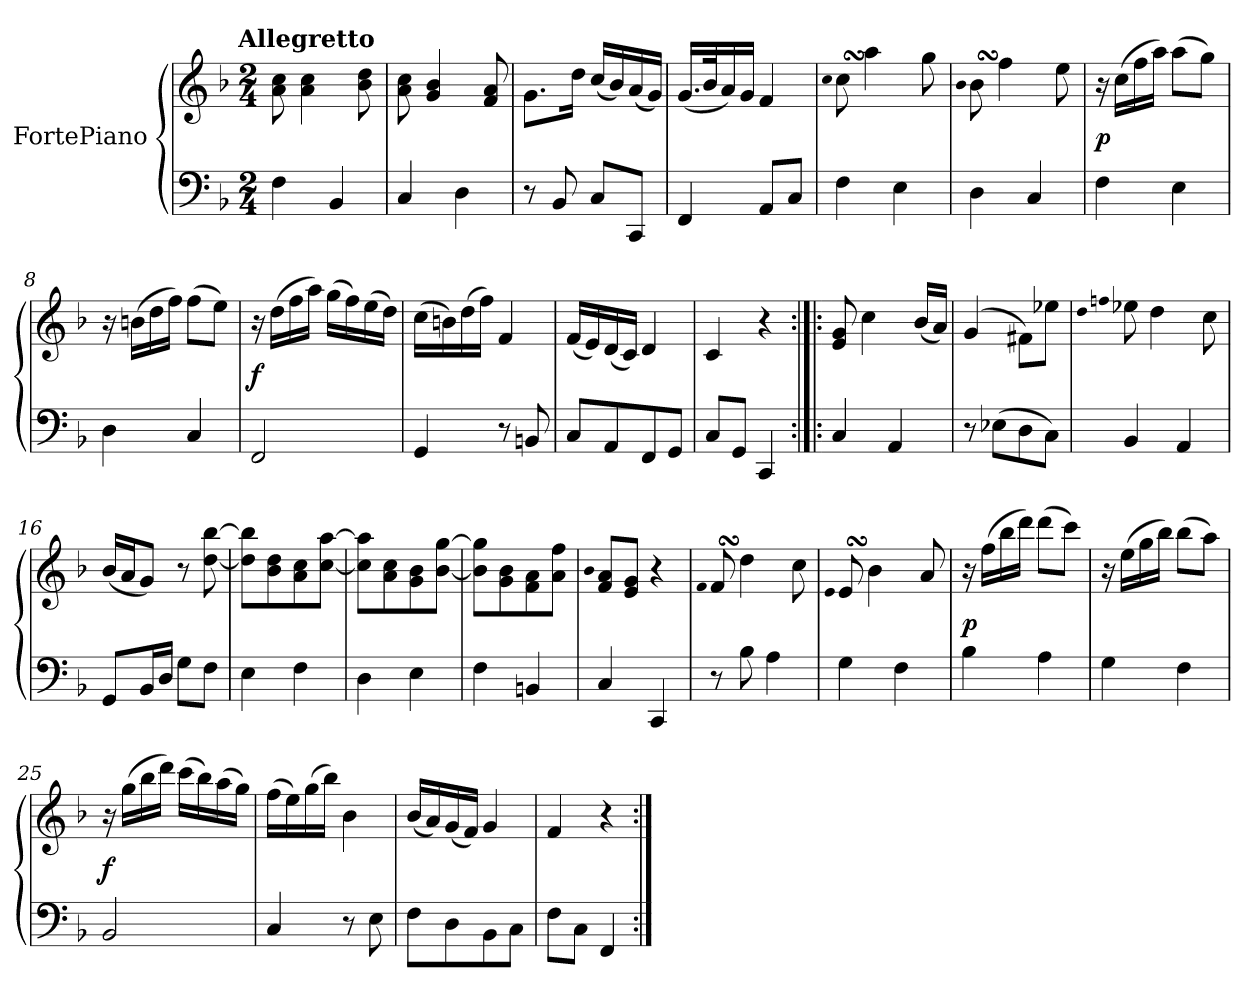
**kern	**kern	**dynam
*part1	*part1	*part1
*staff2	*staff1	*staff1/2
*I"FortePiano	*	*
*clefF4	*clefG2	*
*k[b-]	*k[b-]	*
*F:	*F:	*
!!LO:TX:omd:t=Allegretto
*M2/4	*M2/4	*
*MM110	*MM110	*
=1	=1	=1
4F\	8a\ 8cc\	.
.	4a\ 4cc\	.
4BB-/	.	.
.	8b-\ 8dd\	.
=2	=2	=2
4C/	8a\ 8cc\	.
.	4g/ 4b-/	.
4D\	.	.
.	8f/ 8a/	.
=3	=3	=3
8r	8.g\L	.
8BB-/	.	.
.	16dd\Jk	.
8C/L	(16cc/LL	.
.	16b-/)	.
8CC/J	(16a/	.
.	16g/JJ)	.
=4	=4	=4
4FF/	(16.g/LL	.
.	32b-/K	.
.	16a/)	.
.	16g/JJ	.
8AA/L	4f/	.
8C/J	.	.
=5	=5	=5
.	qcc	.
4F\	8ccSSS\	.
.	4aa\	.
4E\	.	.
.	8gg\	.
=6	=6	=6
.	qb-	.
4D\	8b-SSs\	.
.	4ff\	.
4C/	.	.
.	8ee\	.
=7	=7	=7
4F\	16r	p
.	(16cc\LL	.
.	16ff\	.
.	16aa\JJ)	.
4E\	(8aa\L	.
.	8gg\J)	.
=8	=8	=8
4D\	16r	.
.	(16bn\LL	.
.	16dd\	.
.	16ff\JJ)	.
4C/	(8ff\L	.
.	8ee\J)	.
=9	=9	=9
2FF/	16r	f
.	(16dd\LL	.
.	16ff\	.
.	16aa\JJ)	.
.	(16gg\LL	.
.	16ff\)	.
.	(16ee\	.
.	16dd\JJ)	.
=10	=10	=10
4GG/	(16cc\LL	.
.	16bn\)	.
.	(16dd\	.
.	16ff\JJ)	.
8r	4f/	.
8BBn/	.	.
=11	=11	=11
8C/L	(16f/LL	.
.	16e/)	.
8AA/	(16d/	.
.	16c/JJ)	.
8FF/	4d/	.
8GG/J	.	.
=12	=12	=12
8C/L	4c/	.
8GG/J	.	.
4CC/	4r	.
=13:|!|:	=13:|!|:	=13:|!|:
4C/	8e/ 8g/	.
.	4cc\	.
4AA/	.	.
.	(16b-/LL	.
.	16a/JJ)	.
=14	=14	=14
8r	(4g/	.
(8E-X\L	.	.
8D\	8f#X\L)	.
8C\J)	8ee-X\J	.
=15	=15	=15
.	qdd	.
.	qffn	.
4BB-/	8ee-X\	.
.	4dd\	.
4AA/	.	.
.	8cc\	.
=16	=16	=16
8GG/L	(16b-/LL	.
.	16a/J	.
16BB-/L	8g/J)	.
16D/JJ	.	.
8G\L	8r	.
8F\J	[8dd\ [8bb-\	.
=17	=17	=17
4E\	8dd]\ 8bb-]\L	.
.	8b-\ 8dd\	.
4F\	8a\ 8cc\	.
.	[8cc\ [8aa\J	.
=18	=18	=18
4D\	8cc]\ 8aa]\L	.
.	8a\ 8cc\	.
4E\	8g\ 8b-\	.
.	[8b-\ [8gg\J	.
=19	=19	=19
4F\	8b-]\ 8gg]\L	.
.	8g\ 8b-\	.
4BBn/	8f\ 8a\	.
.	8a\ 8ff\J	.
=20	=20	=20
.	qb-	.
4C/	8f/ 8a/L	.
.	8e/ 8g/J	.
4CC/	4r	.
=21	=21	=21
.	qf	.
8r	8fSSs/	.
8B-\	4dd\	.
4A\	.	.
.	8cc\	.
=22	=22	=22
.	qe	.
4G\	8eSsS/	.
.	4b-\	.
4F\	.	.
.	8a/	.
=23	=23	=23
4B-\	16r	p
.	(16ff\LL	.
.	16bb-\	.
.	16ddd\JJ)	.
4A\	(8ddd\L	.
.	8ccc\J)	.
=24	=24	=24
4G\	16r	.
.	(16ee\LL	.
.	16gg\	.
.	16bb-\JJ)	.
4F\	(8bb-\L	.
.	8aa\J)	.
=25	=25	=25
2BB-/	16r	f
.	(16gg\LL	.
.	16bb-\	.
.	16ddd\JJ)	.
.	(16ccc\LL	.
.	16bb-\)	.
.	(16aa\	.
.	16gg\JJ)	.
=26	=26	=26
4C/	(16ff\LL	.
.	16ee\)	.
.	(16gg\	.
.	16bb-\JJ)	.
8r	4b-\	.
8E\	.	.
=27	=27	=27
8F\L	(16b-/LL	.
.	16a/)	.
8D\	(16g/	.
.	16f/JJ)	.
8BB-\	4g/	.
8C\J	.	.
=28	=28	=28
8F\L	4f/	.
8C\J	.	.
4FF/	4r	.
=:|!	=:|!	=:|!
*-	*-	*-
